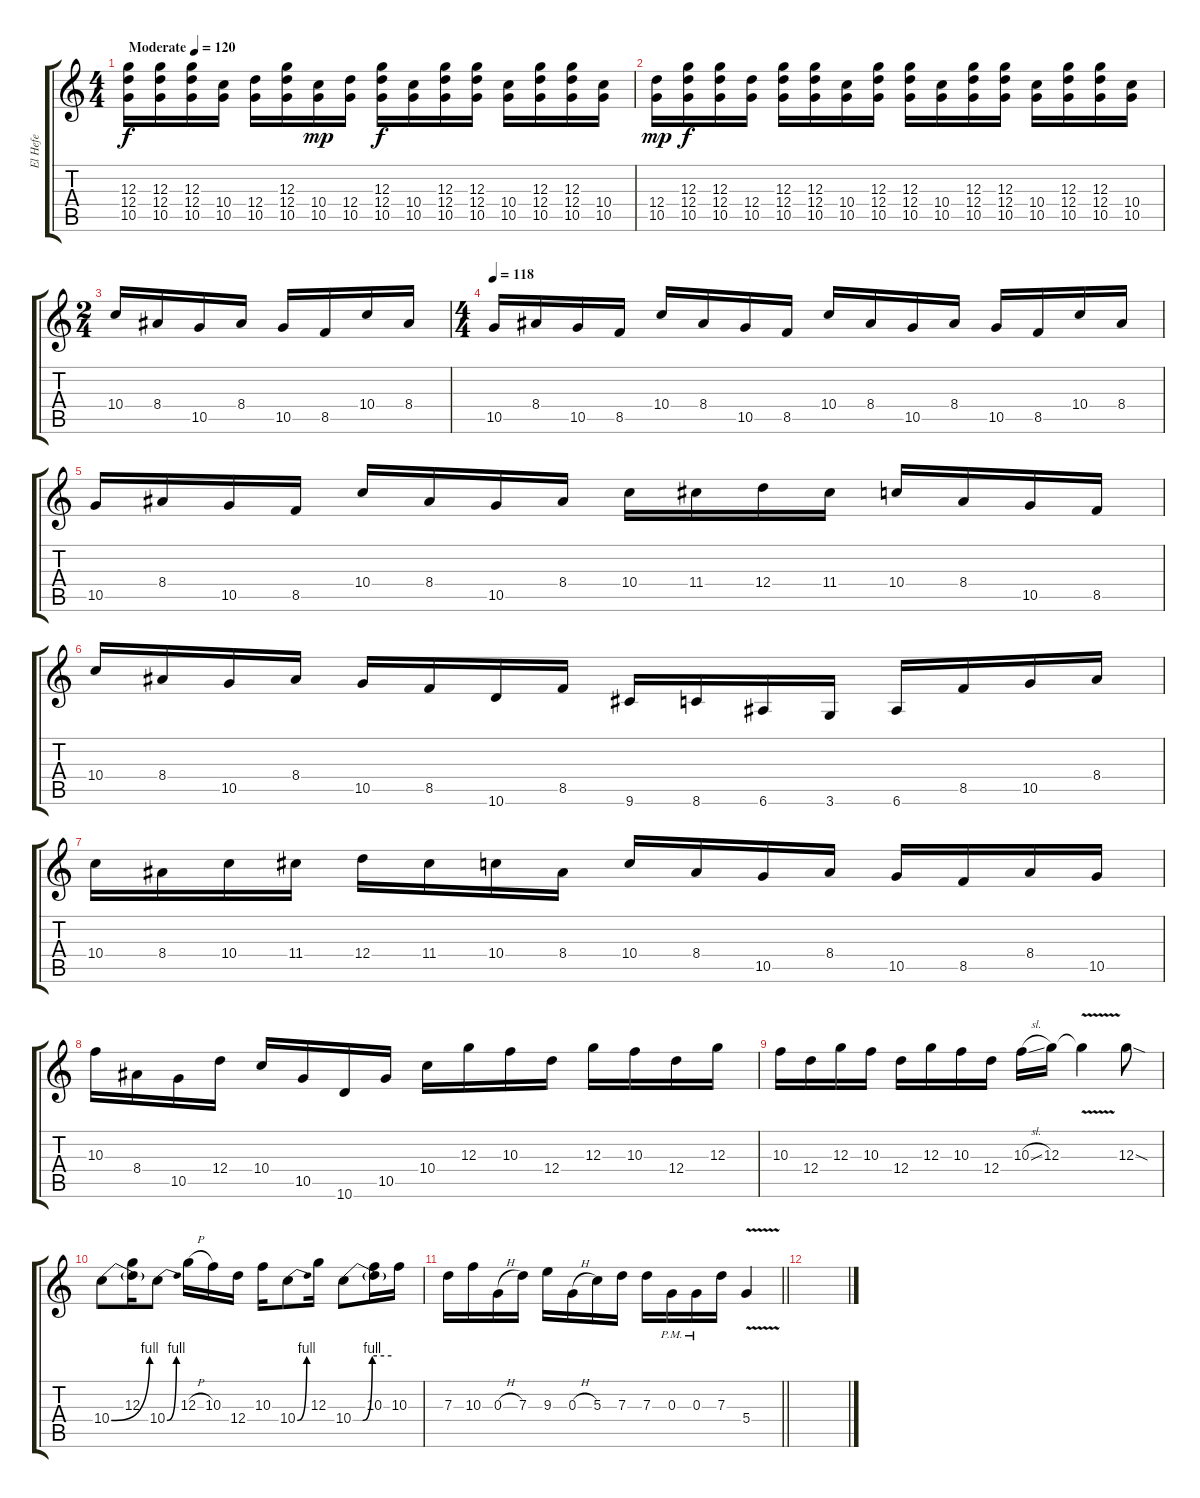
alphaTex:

\track ("El Hefe" "El Hefe") {instrument overdrivenguitar}
\staff {score tabs}
\tuning (E4 B3 G3 D3 A2 E2) {hide}
\ts (4 4)
\tempo (120 "Moderate")
\clef g2
\ks c
(12.3 12.4 10.5).16{dy f instrument overdrivenguitar} (12.3 12.4 10.5).16 (12.3 12.4 10.5).16 (10.4 10.5).16 (12.4 10.5).16 (12.3 12.4 10.5).16 (10.4 10.5).16{dy mp} (12.4 10.5).16 (12.3 12.4 10.5).16{dy f} (10.4 10.5).16 (12.3 12.4 10.5).16 (12.3 12.4 10.5).16 (10.4 10.5).16 (12.3 12.4 10.5).16 (12.3 12.4 10.5).16 (10.4 10.5).16 |
(12.4 10.5).16{dy mp} (12.3 12.4 10.5).16{dy f} (12.3 12.4 10.5).16 (12.4 10.5).16 (12.3 12.4 10.5).16 (12.3 12.4 10.5).16 (10.4 10.5).16 (12.3 12.4 10.5).16 (12.3 12.4 10.5).16 (10.4 10.5).16 (12.3 12.4 10.5).16 (12.3 12.4 10.5).16 (10.4 10.5).16 (12.3 12.4 10.5).16 (12.3 12.4 10.5).16 (10.4 10.5).16 |
\ts (2 4)
10.4.16 8.4.16 10.5.16 8.4.16 10.5.16 8.5.16 10.4.16 8.4.16 |
\ts (4 4)
\tempo 118
10.5.16 8.4.16 10.5.16 8.5.16 10.4.16 8.4.16 10.5.16 8.5.16 10.4.16 8.4.16 10.5.16 8.4.16 10.5.16 8.5.16 10.4.16 8.4.16 |
10.5.16 8.4.16 10.5.16 8.5.16 10.4.16 8.4.16 10.5.16 8.4.16 10.4.16 11.4.16 12.4.16 11.4.16 10.4.16 8.4.16 10.5.16 8.5.16 |
10.4.16 8.4.16 10.5.16 8.4.16 10.5.16 8.5.16 10.6.16 8.5.16 9.6.16 8.6.16 6.6.16 3.6.16 6.6.16 8.5.16 10.5.16 8.4.16 |
10.4.16 8.4.16 10.4.16 11.4.16 12.4.16 11.4.16 10.4.16 8.4.16 10.4.16 8.4.16 10.5.16 8.4.16 10.5.16 8.5.16 8.4.16 10.5.16 |
10.3.16 8.4.16 10.5.16 12.4.16 10.4.16 10.5.16 10.6.16 10.5.16 10.4.16 12.3.16 10.3.16 12.4.16 12.3.16 10.3.16 12.4.16 12.3.16 |
10.3.16 12.4.16 12.3.16 10.3.16 12.4.16 12.3.16 10.3.16 12.4.16 10.3{sl}.16 12.3.16 12.3{v t}.4 12.3{sod}.8 |
10.4{be (bend 0 0 60 4)}.8 (12.3 10.4{t}).16 10.4{be (bend 0 0 60 4)}.8 12.3{h}.16 10.3.16 12.4.16 10.3.16 10.4{be (bend 0 0 60 4)}.8 12.3.16 10.4{be (custom 0 0 15 0 30 4 60 4)}.8 (10.3 10.4{t}).16 10.3.16 |
\barLineRight lightlight
7.3.16 10.3.16 0.3{h}.16 7.3.16 9.3.16 0.3{h}.16 5.3.16 7.3.16 7.3.16 0.3{pm}.16 0.3{pm}.16 7.3.16 5.4{v}.4 |
\section ("" "")
